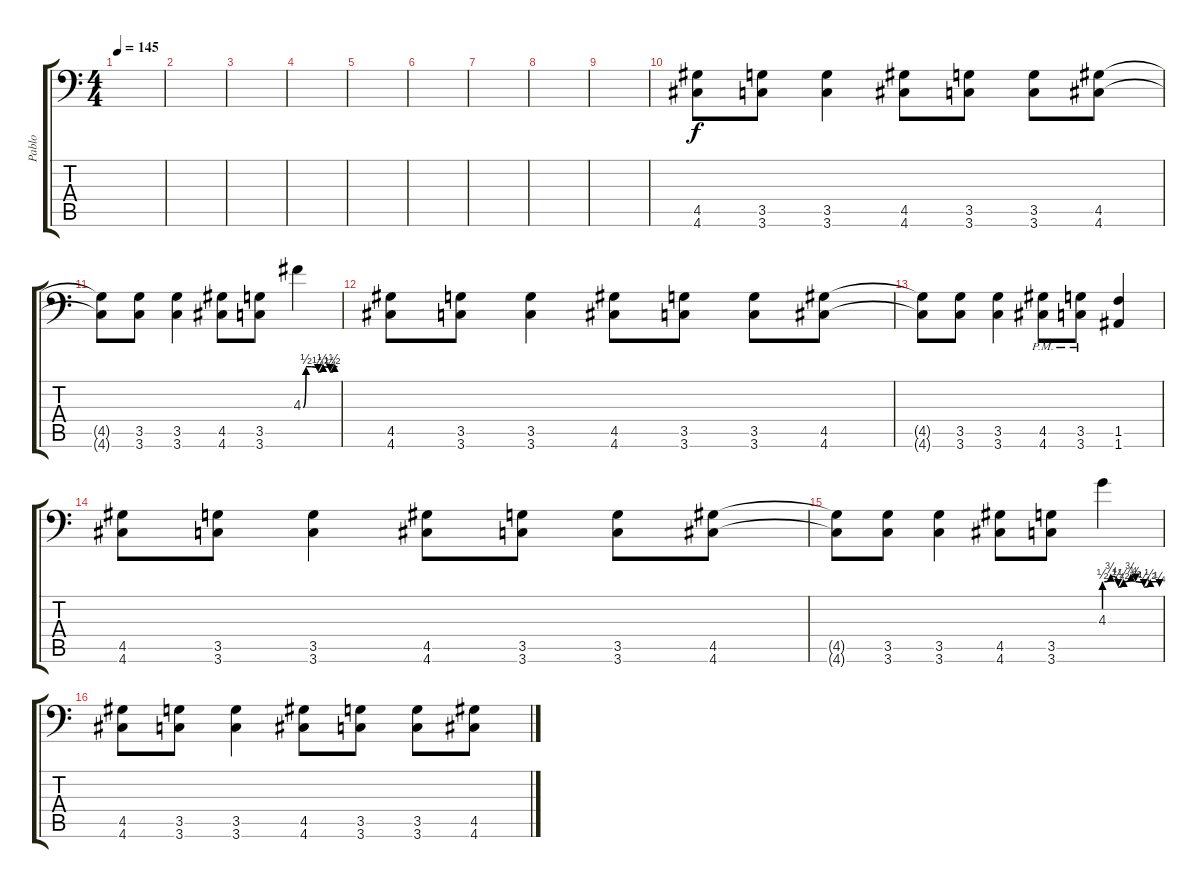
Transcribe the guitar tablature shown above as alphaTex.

\track ("Pablo" "Pablo") {instrument distortionguitar}
\staff {score tabs}
\tuning (B3 Gb3 D3 A2 E2 A1) {hide}
\ts (4 4)
\tempo 145
\clef f4
\ks c
|
|
|
|
|
|
|
|
|
(4.5 4.6).8 (3.5 3.6).8 (3.5 3.6).4 (4.5 4.6).8 (3.5 3.6).8 (3.5 3.6).8 (4.5 4.6).8 |
(4.5{t} 4.6{t}).8 (3.5 3.6).8 (3.5 3.6).4 (4.5 4.6).8 (3.5 3.6).8 4.3{be (custom 0 0 5 2 15 2 26 1 35 2 47 1 55 2 60 2)}.4 |
(4.5 4.6).8 (3.5 3.6).8 (3.5 3.6).4 (4.5 4.6).8 (3.5 3.6).8 (3.5 3.6).8 (4.5 4.6).8 |
(4.5{t} 4.6{t}).8 (3.5 3.6).8 (3.5 3.6).4 (4.5{pm} 4.6{pm}).8 (3.5{pm} 3.6{pm}).8 (1.5 1.6).4 |
(4.5 4.6).8 (3.5 3.6).8 (3.5 3.6).4 (4.5 4.6).8 (3.5 3.6).8 (3.5 3.6).8 (4.5 4.6).8 |
(4.5{t} 4.6{t}).8 (3.5 3.6).8 (3.5 3.6).4 (4.5 4.6).8 (3.5 3.6).8 4.3{be (custom 0 2 7 3 15 1 21 2 29 3 34 2 43 1 50 2 57 2 60 1)}.4 |
(4.5 4.6).8 (3.5 3.6).8 (3.5 3.6).4 (4.5 4.6).8 (3.5 3.6).8 (3.5 3.6).8 (4.5 4.6).8
